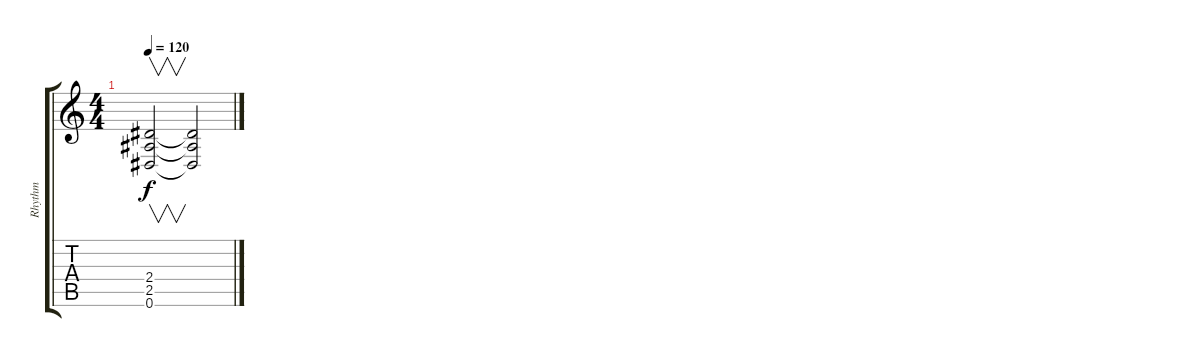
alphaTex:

\track ("Rhythm" "Rhythm") {instrument acousticguitarsteel}
\staff {score tabs}
\tuning (Eb4 Bb3 Gb3 Db3 Ab2 Eb2) {hide}
\ts (4 4)
\tempo 120
\clef g2
\ks c
(2.4 2.5 0.6).2{v dy f} (2.4{t} 2.5{t} 0.6{t}).2
